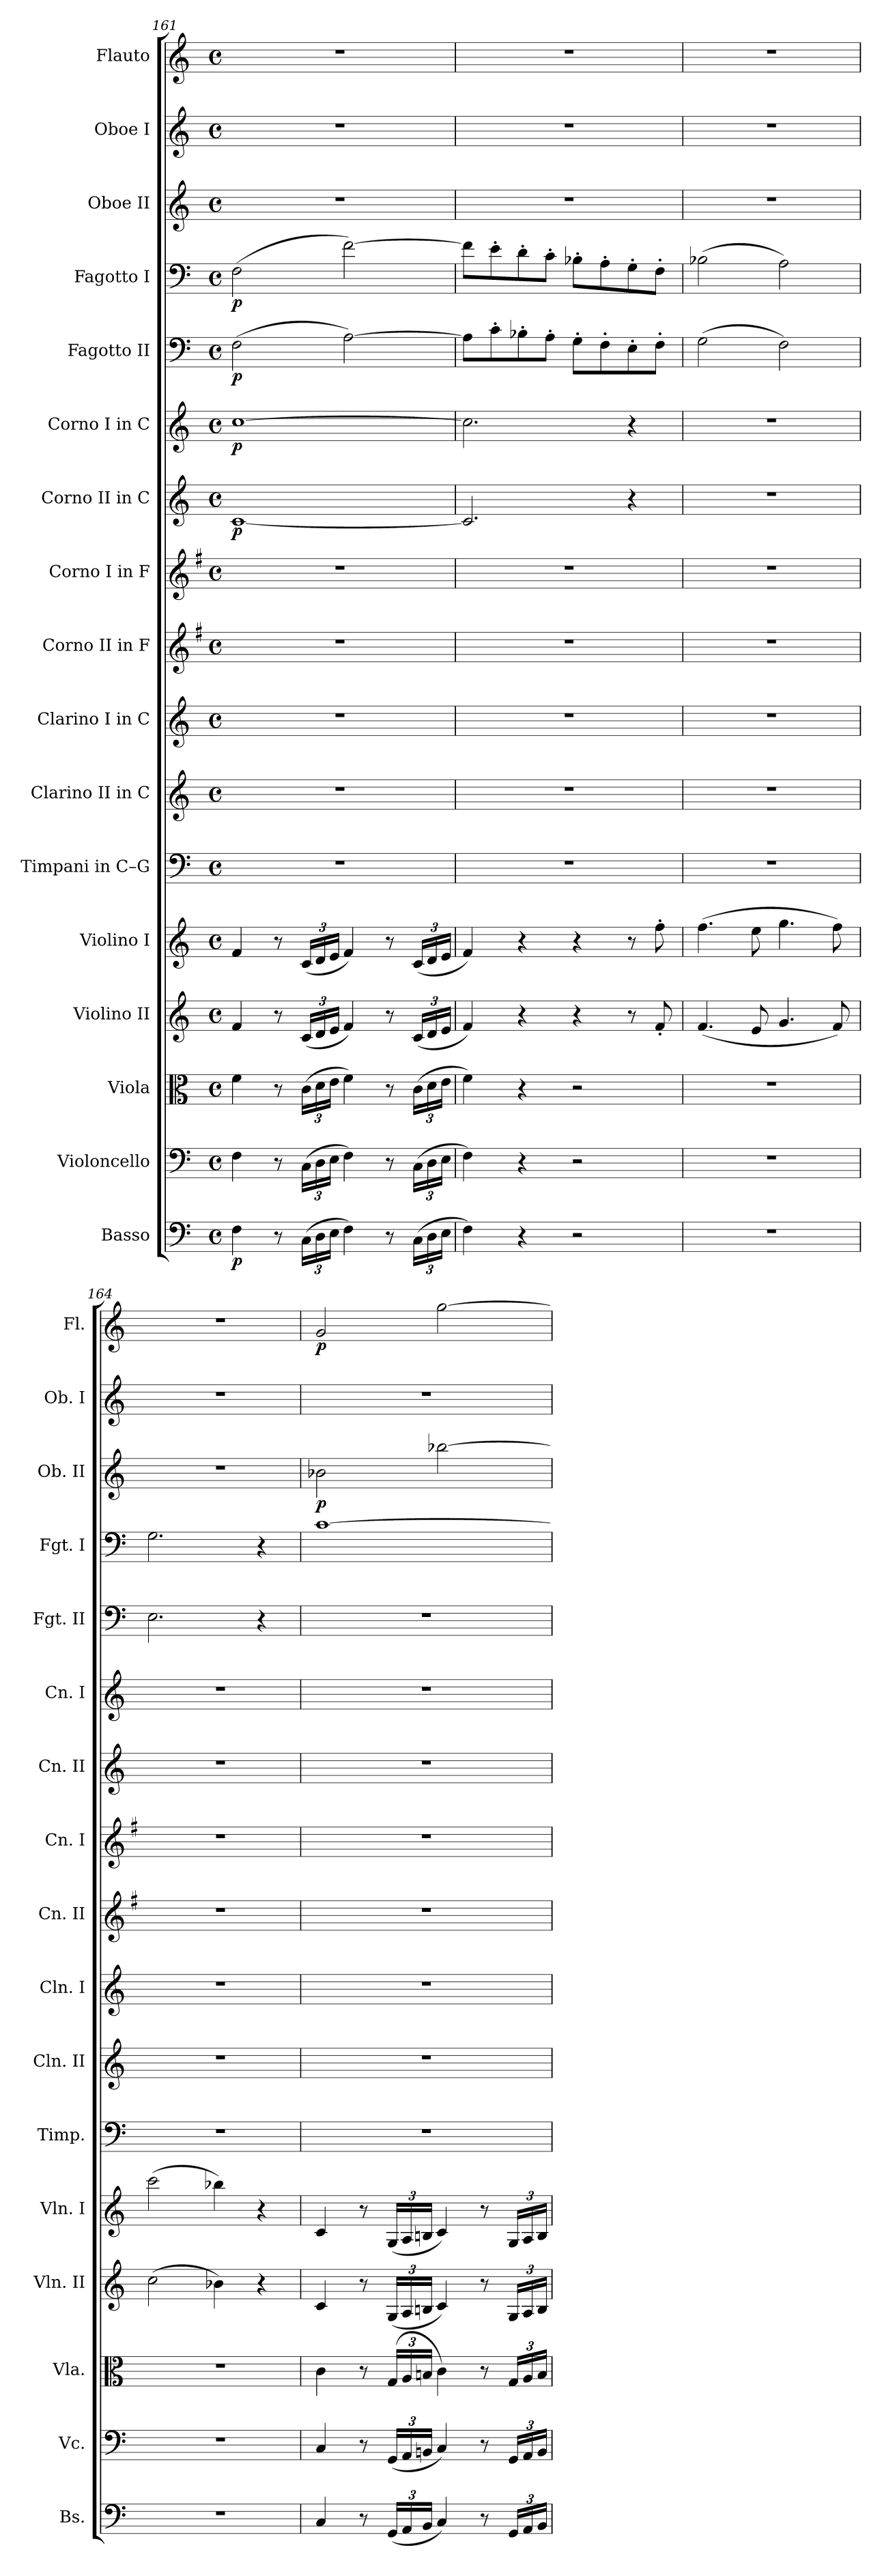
**kern	**dynam	**kern	**kern	**kern	**kern	**kern	**kern	**kern	**kern	**kern	**kern	**dynam	**kern	**dynam	**kern	**dynam	**kern	**dynam	**kern	**dynam	**kern	**kern	**dynam
*part17	*part17	*part16	*part15	*part14	*part13	*part12	*part11	*part10	*part9	*part8	*part7	*part7	*part6	*part6	*part5	*part5	*part4	*part4	*part3	*part3	*part2	*part1	*part1
*staff17	*staff17	*staff16	*staff15	*staff14	*staff13	*staff12	*staff11	*staff10	*staff9	*staff8	*staff7	*staff7	*staff6	*staff6	*staff5	*staff5	*staff4	*staff4	*staff3	*staff3	*staff2	*staff1	*staff1
*I"Basso	*	*I"Violoncello	*I"Viola	*I"Violino II	*I"Violino I	*I"Timpani in C–G	*I"Clarino II in C	*I"Clarino I in C	*I"Corno II in F	*I"Corno I in F	*I"Corno II in C	*	*I"Corno I in C	*	*I"Fagotto II	*	*I"Fagotto I	*	*I"Oboe II	*	*I"Oboe I	*I"Flauto	*
*I'Bs.	*	*I'Vc.	*I'Vla.	*I'Vln. II	*I'Vln. I	*I'Timp.	*I'Cln. II	*I'Cln. I	*I'Cn. II	*I'Cn. I	*I'Cn. II	*	*I'Cn. I	*	*I'Fgt. II	*	*I'Fgt. I	*	*I'Ob. II	*	*I'Ob. I	*I'Fl.	*
*clefF4	*	*clefF4	*clefC3	*clefG2	*clefG2	*clefF4	*clefG2	*clefG2	*clefG2	*clefG2	*clefG2	*	*clefG2	*	*clefF4	*	*clefF4	*	*clefG2	*	*clefG2	*clefG2	*
*ITrd7c12	*	*	*	*	*	*	*	*	*ITrd4c7	*ITrd4c7	*ITrd7c12	*	*ITrd7c12	*	*	*	*	*	*	*	*	*	*
*k[]	*	*k[]	*k[]	*k[]	*k[]	*k[]	*k[]	*k[]	*k[]	*k[]	*k[]	*	*k[]	*	*k[]	*	*k[]	*	*k[]	*	*k[]	*k[]	*
*M4/4	*	*M4/4	*M4/4	*M4/4	*M4/4	*M4/4	*M4/4	*M4/4	*M4/4	*M4/4	*M4/4	*	*M4/4	*	*M4/4	*	*M4/4	*	*M4/4	*	*M4/4	*M4/4	*
*met(c)	*	*met(c)	*met(c)	*met(c)	*met(c)	*met(c)	*met(c)	*met(c)	*met(c)	*met(c)	*met(c)	*	*met(c)	*	*met(c)	*	*met(c)	*	*met(c)	*	*met(c)	*met(c)	*
=161	=161	=161	=161	=161	=161	=161	=161	=161	=161	=161	=161	=161	=161	=161	=161	=161	=161	=161	=161	=161	=161	=161	=161
!	!LO:DY:b	!	!	!	!	!	!	!	!	!	!	!LO:DY:b	!	!LO:DY:b	!	!LO:DY:b	!	!LO:DY:b	!	!	!	!	!
4FF\	p	4F\	4f\	4f/	4f/	1r	1r	1r	1r	1r	[1C	p	[1c	p	(2F\	p	(2F\	p	1r	.	1r	1r	.
8r	.	8r	8r	8r	8r	.	.	.	.	.	.	.	.	.	.	.	.	.	.	.	.	.	.
*Xbrackettup	*	*Xbrackettup	*Xbrackettup	*Xbrackettup	*Xbrackettup	*	*	*	*	*	*	*	*	*	*	*	*	*	*	*	*	*	*
(>24CC\LL	.	(>24C\LL	(>24c\LL	(24c/LL	(24c/LL	.	.	.	.	.	.	.	.	.	.	.	.	.	.	.	.	.	.
24DD\	.	24D\	24d\	24d/	24d/	.	.	.	.	.	.	.	.	.	.	.	.	.	.	.	.	.	.
24EE\JJ	.	24E\JJ	24e\JJ	24e/JJ	24e/JJ	.	.	.	.	.	.	.	.	.	.	.	.	.	.	.	.	.	.
4FF\)	.	4F\)	4f\)	4f/)	4f/)	.	.	.	.	.	.	.	.	.	[2A\)	.	[2f\)	.	.	.	.	.	.
8r	.	8r	8r	8r	8r	.	.	.	.	.	.	.	.	.	.	.	.	.	.	.	.	.	.
(24CC\LL	.	(24C\LL	(24c\LL	(24c/LL	(24c/LL	.	.	.	.	.	.	.	.	.	.	.	.	.	.	.	.	.	.
24DD\	.	24D\	24d\	24d/	24d/	.	.	.	.	.	.	.	.	.	.	.	.	.	.	.	.	.	.
24EE\JJ	.	24E\JJ	24e\JJ	24e/JJ	24e/JJ	.	.	.	.	.	.	.	.	.	.	.	.	.	.	.	.	.	.
=162	=162	=162	=162	=162	=162	=162	=162	=162	=162	=162	=162	=162	=162	=162	=162	=162	=162	=162	=162	=162	=162	=162	=162
4FF\)	.	4F\)	4f\)	4f/)	4f/)	1r	1r	1r	1r	1r	2.C/]	.	2.c\]	.	8A\L]	.	8f\L]	.	1r	.	1r	1r	.
.	.	.	.	.	.	.	.	.	.	.	.	.	.	.	8c'\	.	8e'\	.	.	.	.	.	.
4r	.	4r	4r	4r	4r	.	.	.	.	.	.	.	.	.	8B-X'\	.	8d'\	.	.	.	.	.	.
.	.	.	.	.	.	.	.	.	.	.	.	.	.	.	8A'\J	.	8c'\J	.	.	.	.	.	.
2r	.	2r	2r	4r	4r	.	.	.	.	.	.	.	.	.	8G'\L	.	8B-X'\L	.	.	.	.	.	.
.	.	.	.	.	.	.	.	.	.	.	.	.	.	.	8F'\	.	8A'\	.	.	.	.	.	.
.	.	.	.	8r	8r	.	.	.	.	.	4r	.	4r	.	8E'\	.	8G'\	.	.	.	.	.	.
.	.	.	.	8f'/	8ff'\	.	.	.	.	.	.	.	.	.	8F'\J	.	8F'\J	.	.	.	.	.	.
=163	=163	=163	=163	=163	=163	=163	=163	=163	=163	=163	=163	=163	=163	=163	=163	=163	=163	=163	=163	=163	=163	=163	=163
1r	.	1r	1r	(4.f/	(4.ff\	1r	1r	1r	1r	1r	1r	.	1r	.	(2G\	.	(2B-X\	.	1r	.	1r	1r	.
.	.	.	.	8e/	8ee\	.	.	.	.	.	.	.	.	.	.	.	.	.	.	.	.	.	.
.	.	.	.	4.g/	4.gg\	.	.	.	.	.	.	.	.	.	2F\)	.	2A\)	.	.	.	.	.	.
.	.	.	.	8f/)	8ff\)	.	.	.	.	.	.	.	.	.	.	.	.	.	.	.	.	.	.
=164	=164	=164	=164	=164	=164	=164	=164	=164	=164	=164	=164	=164	=164	=164	=164	=164	=164	=164	=164	=164	=164	=164	=164
1r	.	1r	1r	(2cc\	(2ccc\	1r	1r	1r	1r	1r	1r	.	1r	.	2.E\	.	2.G\	.	1r	.	1r	1r	.
.	.	.	.	4b-X\)	4bb-X\)	.	.	.	.	.	.	.	.	.	.	.	.	.	.	.	.	.	.
.	.	.	.	4r	4r	.	.	.	.	.	.	.	.	.	4r	.	4r	.	.	.	.	.	.
=165	=165	=165	=165	=165	=165	=165	=165	=165	=165	=165	=165	=165	=165	=165	=165	=165	=165	=165	=165	=165	=165	=165	=165
!	!	!	!	!	!	!	!	!	!	!	!	!	!	!	!	!	!	!	!	!LO:DY:b	!	!	!LO:DY:b
4CC/	.	4C/	4c\	4c/	4c/	1r	1r	1r	1r	1r	1r	.	1r	.	1r	.	[1c	.	2b-X\	p	1r	2g/	p
8r	.	8r	8r	8r	8r	.	.	.	.	.	.	.	.	.	.	.	.	.	.	.	.	.	.
(24GGG/LL	.	(24GG/LL	(24G/LL	(24G/LL	(24G/LL	.	.	.	.	.	.	.	.	.	.	.	.	.	.	.	.	.	.
24AAA/	.	24AA/	24A/	24A/	24A/	.	.	.	.	.	.	.	.	.	.	.	.	.	.	.	.	.	.
24BBB/JJ	.	24BBn/JJ	24Bn/JJ	24Bn/JJ	24Bn/JJ	.	.	.	.	.	.	.	.	.	.	.	.	.	.	.	.	.	.
4CC/)	.	4C/)	4c\)	4c/)	4c/)	.	.	.	.	.	.	.	.	.	.	.	.	.	[2bb-X\	.	.	[2gg\	.
8r	.	8r	8r	8r	8r	.	.	.	.	.	.	.	.	.	.	.	.	.	.	.	.	.	.
24GGG/LL	.	24GG/LL	24G/LL	24G/LL	24G/LL	.	.	.	.	.	.	.	.	.	.	.	.	.	.	.	.	.	.
24AAA/	.	24AA/	24A/	24A/	24A/	.	.	.	.	.	.	.	.	.	.	.	.	.	.	.	.	.	.
24BBB/JJ	.	24BB/JJ	24B/JJ	24B/JJ	24B/JJ	.	.	.	.	.	.	.	.	.	.	.	.	.	.	.	.	.	.
=	=	=	=	=	=	=	=	=	=	=	=	=	=	=	=	=	=	=	=	=	=	=	=
*-	*-	*-	*-	*-	*-	*-	*-	*-	*-	*-	*-	*-	*-	*-	*-	*-	*-	*-	*-	*-	*-	*-	*-
